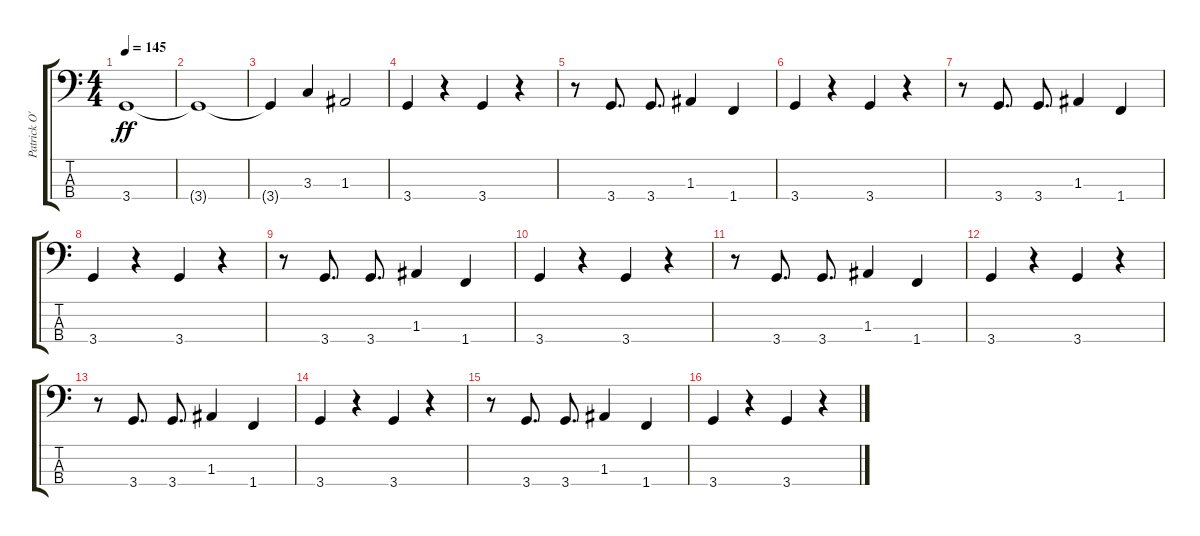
\track ("Patrick O'Hearn" "Patrick O'") {instrument electricbassfinger}
\staff {score tabs}
\tuning (G2 D2 A1 E1) {hide}
\ts (4 4)
\tempo 145
\clef f4
\ks c
3.4{t}.1{dy ff} |
3.4{t}.1 |
3.4{t}.4 3.3.4 1.3.2 |
3.4.4{beam merge} r.4 3.4.4{beam merge} r.4 |
r.8{beam merge} 3.4.8{d} 3.4.8{d} 1.3.4 1.4.4 |
3.4.4{beam merge} r.4 3.4.4{beam merge} r.4 |
r.8{beam merge} 3.4.8{d} 3.4.8{d} 1.3.4 1.4.4 |
3.4.4{beam merge} r.4 3.4.4{beam merge} r.4 |
r.8{beam merge} 3.4.8{d} 3.4.8{d} 1.3.4 1.4.4 |
3.4.4{beam merge} r.4 3.4.4{beam merge} r.4 |
r.8{beam merge} 3.4.8{d} 3.4.8{d} 1.3.4 1.4.4 |
3.4.4{beam merge} r.4 3.4.4{beam merge} r.4 |
r.8{beam merge} 3.4.8{d} 3.4.8{d} 1.3.4 1.4.4 |
3.4.4{beam merge} r.4 3.4.4{beam merge} r.4 |
r.8{beam merge} 3.4.8{d} 3.4.8{d} 1.3.4 1.4.4 |
3.4.4{beam merge} r.4 3.4.4{beam merge} r.4
